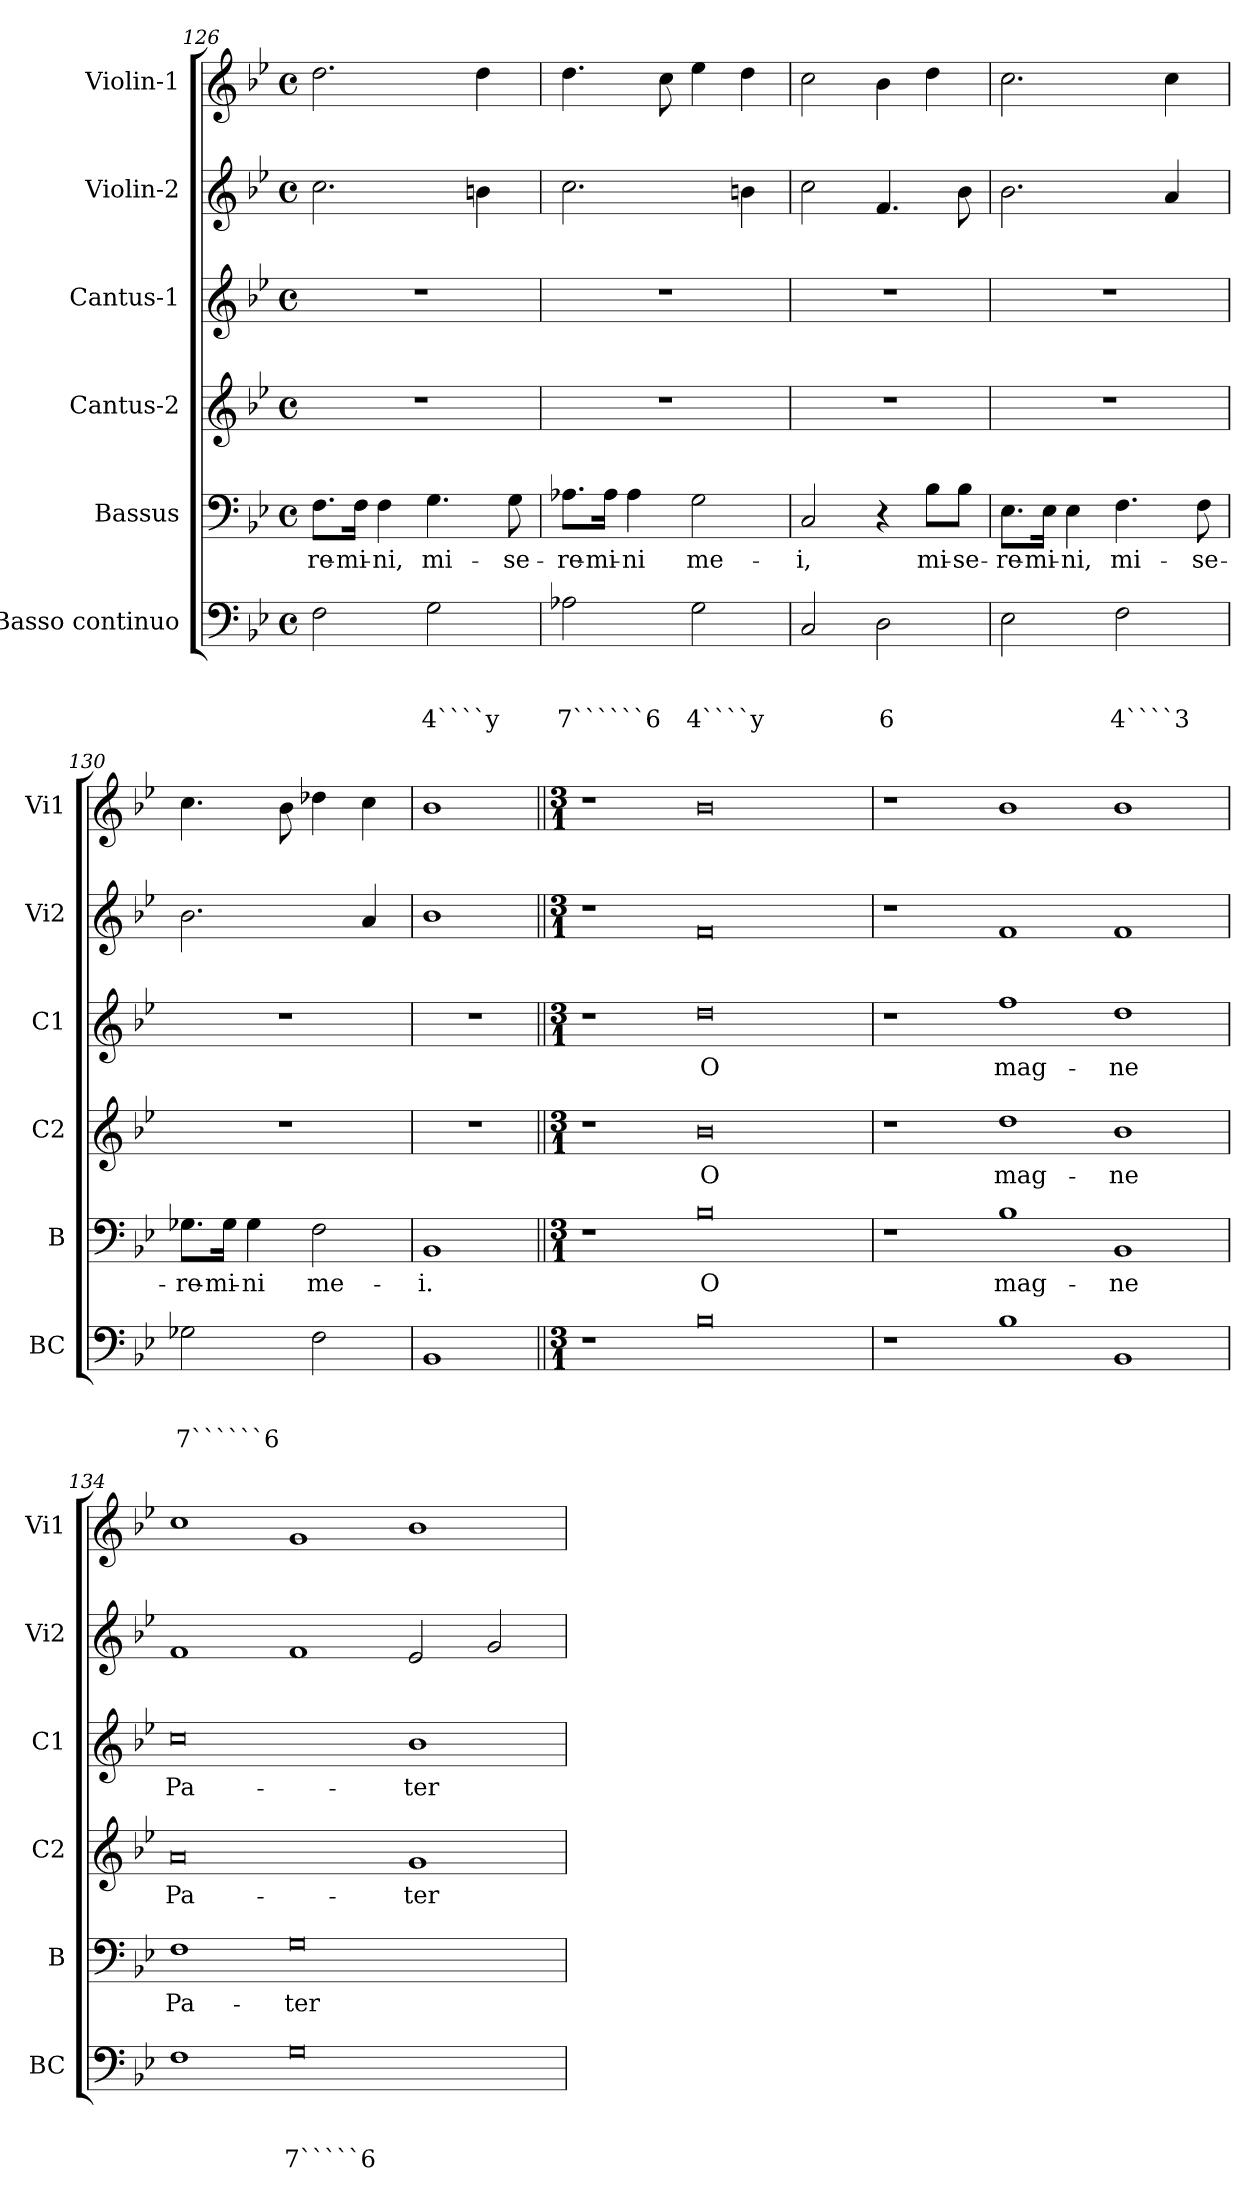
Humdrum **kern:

**kern	**text	**text	**text	**kern	**text	**kern	**text	**kern	**text	**kern	**kern
*part6	*part6	*part6	*part6	*part5	*part5	*part4	*part4	*part3	*part3	*part2	*part1
*staff6	*staff6	*staff6	*staff6	*staff5	*staff5	*staff4	*staff4	*staff3	*staff3	*staff2	*staff1
*I"Basso continuo	*	*	*	*I"Bassus	*	*I"Cantus-2	*	*I"Cantus-1	*	*I"Violin-2	*I"Violin-1
*I'BC	*	*	*	*I'B	*	*I'C2	*	*I'C1	*	*I'Vi2	*I'Vi1
!!LO:LB:g=z
*clefF4	*	*	*	*clefF4	*	*clefG2	*	*clefG2	*	*clefG2	*clefG2
*k[b-e-]	*	*	*	*k[b-e-]	*	*k[b-e-]	*	*k[b-e-]	*	*k[b-e-]	*k[b-e-]
*B-:	*	*	*	*B-:	*	*B-:	*	*B-:	*	*B-:	*B-:
*M4/4	*	*	*	*M4/4	*	*M4/4	*	*M4/4	*	*M4/4	*M4/4
*met(c)	*	*	*	*met(c)	*	*met(c)	*	*met(c)	*	*met(c)	*met(c)
=126	=126	=126	=126	=126	=126	=126	=126	=126	=126	=126	=126
!	!	!	!	!	!LO:LY:b	!	!	!	!	!	!
2F\	.	.	.	8.F\L	-re-	1r	.	1r	.	2.cc\	2.dd\
!	!	!	!	!	!LO:LY:b	!	!	!	!	!	!
.	.	.	.	16F\Jk	-mi-	.	.	.	.	.	.
!	!	!	!	!	!LO:LY:b	!	!	!	!	!	!
.	.	.	.	4F\	-ni,	.	.	.	.	.	.
!	!	!	!LO:LY:b	!	!LO:LY:b	!	!	!	!	!	!
2G\	.	.	4````y	4.G\	mi-	.	.	.	.	.	.
.	.	.	.	.	.	.	.	.	.	4bn\	4dd\
!	!	!	!	!	!LO:LY:b	!	!	!	!	!	!
.	.	.	.	8G\	-se-	.	.	.	.	.	.
=127	=127	=127	=127	=127	=127	=127	=127	=127	=127	=127	=127
!	!	!	!LO:LY:b	!	!LO:LY:b	!	!	!	!	!	!
2A-X\	.	.	7``````6	8.A-X\L	-re-	1r	.	1r	.	2.cc\	4.dd\
!	!	!	!	!	!LO:LY:b	!	!	!	!	!	!
.	.	.	.	16A-\Jk	-mi-	.	.	.	.	.	.
!	!	!	!	!	!LO:LY:b	!	!	!	!	!	!
.	.	.	.	4A-\	-ni	.	.	.	.	.	.
.	.	.	.	.	.	.	.	.	.	.	8cc\
!	!	!	!LO:LY:b	!	!LO:LY:b	!	!	!	!	!	!
2G\	.	.	4````y	2G\	me-	.	.	.	.	.	4ee-\
.	.	.	.	.	.	.	.	.	.	4bn\	4dd\
=128	=128	=128	=128	=128	=128	=128	=128	=128	=128	=128	=128
!	!	!	!	!	!LO:LY:b	!	!	!	!	!	!
2C/	.	.	.	2C/	-i,	1r	.	1r	.	2cc\	2cc\
!	!	!	!LO:LY:b	!	!	!	!	!	!	!	!
2D\	.	.	6	4r	.	.	.	.	.	4.f/	4b-\
!	!	!	!	!	!LO:LY:b	!	!	!	!	!	!
.	.	.	.	8B-\L	mi-	.	.	.	.	.	4dd\
!	!	!	!	!	!LO:LY:b	!	!	!	!	!	!
.	.	.	.	8B-\J	-se-	.	.	.	.	8b-\	.
=129	=129	=129	=129	=129	=129	=129	=129	=129	=129	=129	=129
!	!	!	!	!	!LO:LY:b	!	!	!	!	!	!
2E-\	.	.	.	8.E-\L	-re-	1r	.	1r	.	2.b-\	2.cc\
!	!	!	!	!	!LO:LY:b	!	!	!	!	!	!
.	.	.	.	16E-\Jk	-mi-	.	.	.	.	.	.
!	!	!	!	!	!LO:LY:b	!	!	!	!	!	!
.	.	.	.	4E-\	-ni,	.	.	.	.	.	.
!	!	!	!LO:LY:b	!	!LO:LY:b	!	!	!	!	!	!
2F\	.	.	4````3	4.F\	mi-	.	.	.	.	.	.
.	.	.	.	.	.	.	.	.	.	4a/	4cc\
!	!	!	!	!	!LO:LY:b	!	!	!	!	!	!
.	.	.	.	8F\	-se-	.	.	.	.	.	.
=130	=130	=130	=130	=130	=130	=130	=130	=130	=130	=130	=130
!	!	!	!LO:LY:b	!	!LO:LY:b	!	!	!	!	!	!
2G-X\	.	.	7``````6	8.G-X\L	-re-	1r	.	1r	.	2.b-\	4.cc\
!	!	!	!	!	!LO:LY:b	!	!	!	!	!	!
.	.	.	.	16G-\Jk	-mi-	.	.	.	.	.	.
!	!	!	!	!	!LO:LY:b	!	!	!	!	!	!
.	.	.	.	4G-\	-ni	.	.	.	.	.	.
.	.	.	.	.	.	.	.	.	.	.	8b-\
!	!	!	!	!	!LO:LY:b	!	!	!	!	!	!
2F\	.	.	.	2F\	me-	.	.	.	.	.	4dd-X\
.	.	.	.	.	.	.	.	.	.	4a/	4cc\
=131	=131	=131	=131	=131	=131	=131	=131	=131	=131	=131	=131
!	!	!	!	!	!LO:LY:b	!	!	!	!	!	!
1BB-	.	.	.	1BB-	-i.	1r	.	1r	.	1b-	1b-
!!LO:PB:g=z
=132||	=132||	=132||	=132||	=132||	=132||	=132||	=132||	=132||	=132||	=132||	=132||
*M3/1	*	*	*	*M3/1	*	*M3/1	*	*M3/1	*	*M3/1	*M3/1
1r	.	.	.	1r	.	1r	.	1r	.	1r	1r
!	!	!	!	!	!LO:LY:b	!	!LO:LY:b	!	!LO:LY:b	!	!
0B-	.	.	.	0B-	O	0b-	O	0dd	O	0f	0b-
=133	=133	=133	=133	=133	=133	=133	=133	=133	=133	=133	=133
1r	.	.	.	1r	.	1r	.	1r	.	1r	1r
!	!	!	!	!	!LO:LY:b	!	!LO:LY:b	!	!LO:LY:b	!	!
1B-	.	.	.	1B-	mag-	1dd	mag-	1ff	mag-	1f	1b-
!	!	!	!	!	!LO:LY:b	!	!LO:LY:b	!	!LO:LY:b	!	!
1BB-	.	.	.	1BB-	-ne	1b-	-ne	1dd	-ne	1f	1b-
=134	=134	=134	=134	=134	=134	=134	=134	=134	=134	=134	=134
!	!	!	!	!	!LO:LY:b	!	!LO:LY:b	!	!LO:LY:b	!	!
1F	.	.	.	1F	Pa-	0a	Pa-	0cc	Pa-	1f	1cc
!	!	!	!LO:LY:b	!	!LO:LY:b	!	!	!	!	!	!
0G	.	.	7`````6	0G	-ter	.	.	.	.	1f	1g
!	!	!	!	!	!	!	!LO:LY:b	!	!LO:LY:b	!	!
.	.	.	.	.	.	1g	-ter	1b-	-ter	2e-/	1b-
.	.	.	.	.	.	.	.	.	.	2g/	.
=	=	=	=	=	=	=	=	=	=	=	=
*-	*-	*-	*-	*-	*-	*-	*-	*-	*-	*-	*-
